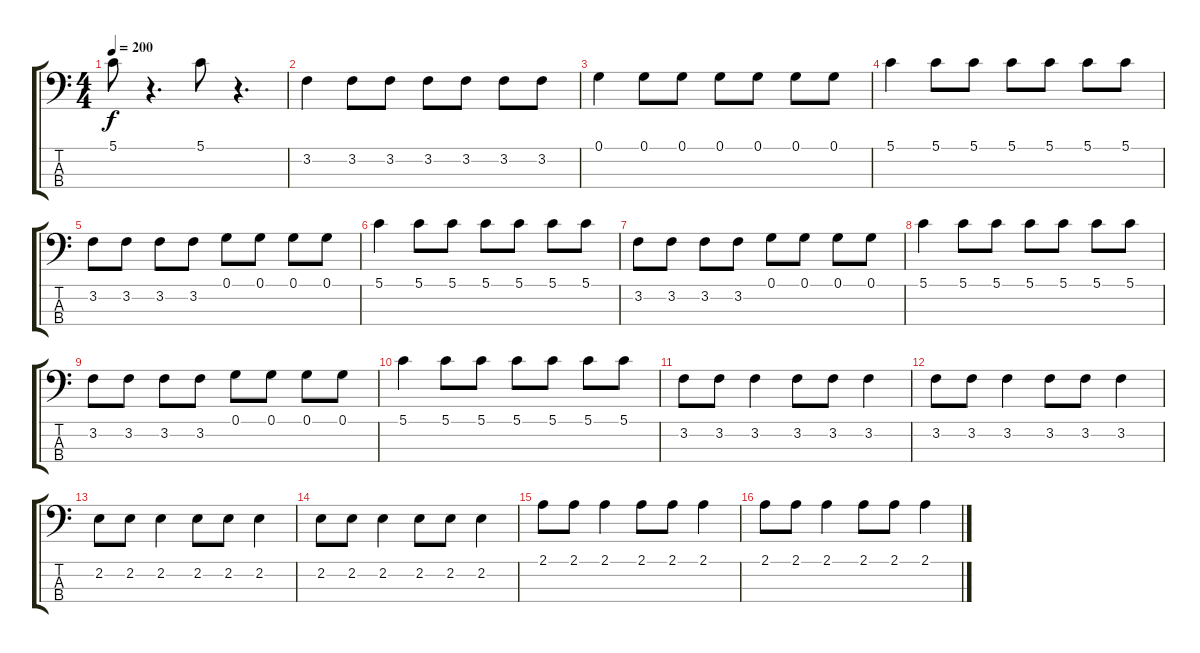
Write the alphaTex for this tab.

\track "" {instrument electricbassfinger}
\staff {score tabs}
\tuning (G2 D2 A1 E1) {hide}
\ts (4 4)
\tempo 200
\clef f4
\ks c
5.1.8{dy f} r.4{d} 5.1.8 r.4{d} |
3.2.4 3.2.8 3.2.8 3.2.8 3.2.8 3.2.8 3.2.8 |
0.1.4 0.1.8 0.1.8 0.1.8 0.1.8 0.1.8 0.1.8 |
5.1.4 5.1.8 5.1.8 5.1.8 5.1.8 5.1.8 5.1.8 |
3.2.8 3.2.8 3.2.8 3.2.8 0.1.8 0.1.8 0.1.8 0.1.8 |
5.1.4 5.1.8 5.1.8 5.1.8 5.1.8 5.1.8 5.1.8 |
3.2.8 3.2.8 3.2.8 3.2.8 0.1.8 0.1.8 0.1.8 0.1.8 |
5.1.4 5.1.8 5.1.8 5.1.8 5.1.8 5.1.8 5.1.8 |
3.2.8 3.2.8 3.2.8 3.2.8 0.1.8 0.1.8 0.1.8 0.1.8 |
5.1.4 5.1.8 5.1.8 5.1.8 5.1.8 5.1.8 5.1.8 |
3.2.8 3.2.8 3.2.4 3.2.8 3.2.8 3.2.4 |
3.2.8 3.2.8 3.2.4 3.2.8 3.2.8 3.2.4 |
2.2.8 2.2.8 2.2.4 2.2.8 2.2.8 2.2.4 |
2.2.8 2.2.8 2.2.4 2.2.8 2.2.8 2.2.4 |
2.1.8 2.1.8 2.1.4 2.1.8 2.1.8 2.1.4 |
2.1.8 2.1.8 2.1.4 2.1.8 2.1.8 2.1.4
